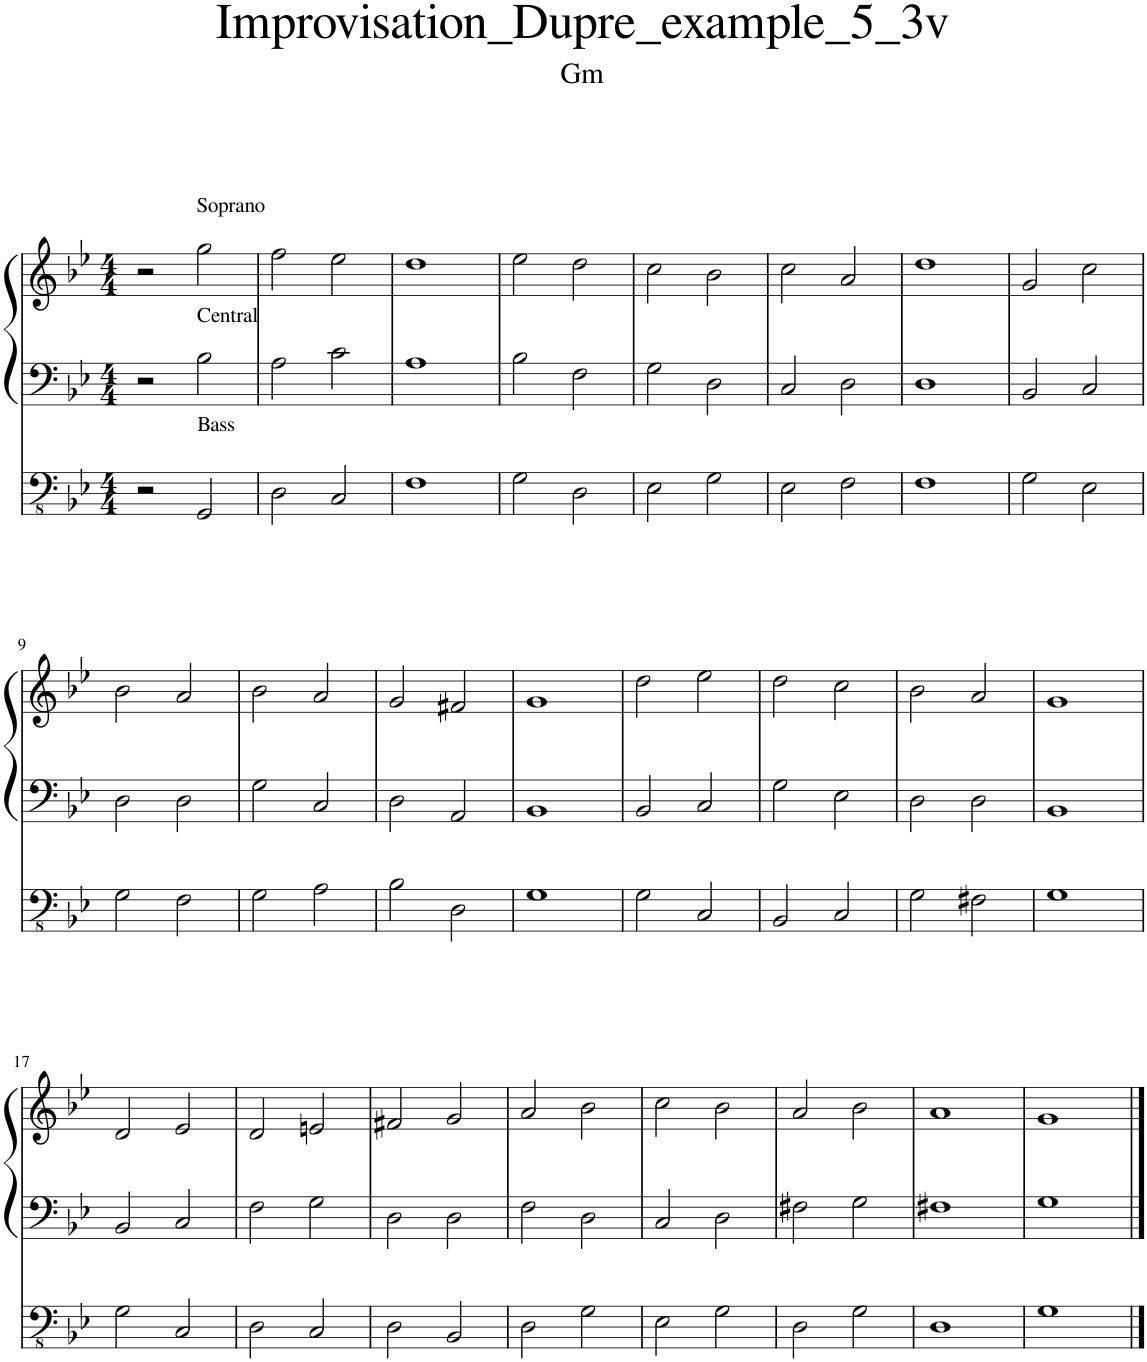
**kern	**kern	**kern
*part1	*part1	*part1
*staff3	*staff2	*staff1
*I"Orgue à tuyaux	*	*
*I'Org.	*	*
*clefFv4	*clefF4	*clefG2
*k[b-e-]	*k[b-e-]	*k[b-e-]
*M4/4	*M4/4	*M4/4
=1	=1	=1
2r	2r	2r
!	!	!LO:TX:a:t=Soprano
!	!LO:TX:a:t=Central	!
!LO:TX:a:t=Bass	!	!
2GGG/	2B-\	2gg\
=2	=2	=2
2DD\	2A\	2ff\
2CC/	2c\	2ee-\
=3	=3	=3
1FF	1A	1dd
=4	=4	=4
2GG\	2B-\	2ee-\
2DD\	2F\	2dd\
=5	=5	=5
2EE-\	2G\	2cc\
2GG\	2D\	2b-\
=6	=6	=6
2EE-\	2C/	2cc\
2FF\	2D\	2a/
=7	=7	=7
1FF	1D	1dd
=8	=8	=8
2GG\	2BB-/	2g/
2EE-\	2C/	2cc\
!!LO:LB:g=z
=9	=9	=9
2GG\	2D\	2b-\
2FF\	2D\	2a/
=10	=10	=10
2GG\	2G\	2b-\
2AA\	2C/	2a/
=11	=11	=11
2BB-\	2D\	2g/
2DD\	2AA/	2f#X/
=12	=12	=12
1GG	1BB-	1g
=13	=13	=13
2GG\	2BB-/	2dd\
2CC/	2C/	2ee-\
=14	=14	=14
2BBB-/	2G\	2dd\
2CC/	2E-\	2cc\
=15	=15	=15
2GG\	2D\	2b-\
2FF#X\	2D\	2a/
=16	=16	=16
1GG	1BB-	1g
!!LO:LB:g=z
=17	=17	=17
2GG\	2BB-/	2d/
2CC/	2C/	2e-/
=18	=18	=18
2DD\	2F\	2d/
2CC/	2G\	2en/
=19	=19	=19
2DD\	2D\	2f#X/
2BBB-/	2D\	2g/
=20	=20	=20
2DD\	2F\	2a/
2GG\	2D\	2b-\
=21	=21	=21
2EE-\	2C/	2cc\
2GG\	2D\	2b-\
=22	=22	=22
2DD\	2F#X\	2a/
2GG\	2G\	2b-\
=23	=23	=23
1DD	1F#X	1a
=24	=24	=24
1GG	1G	1g
==	==	==
*-	*-	*-
